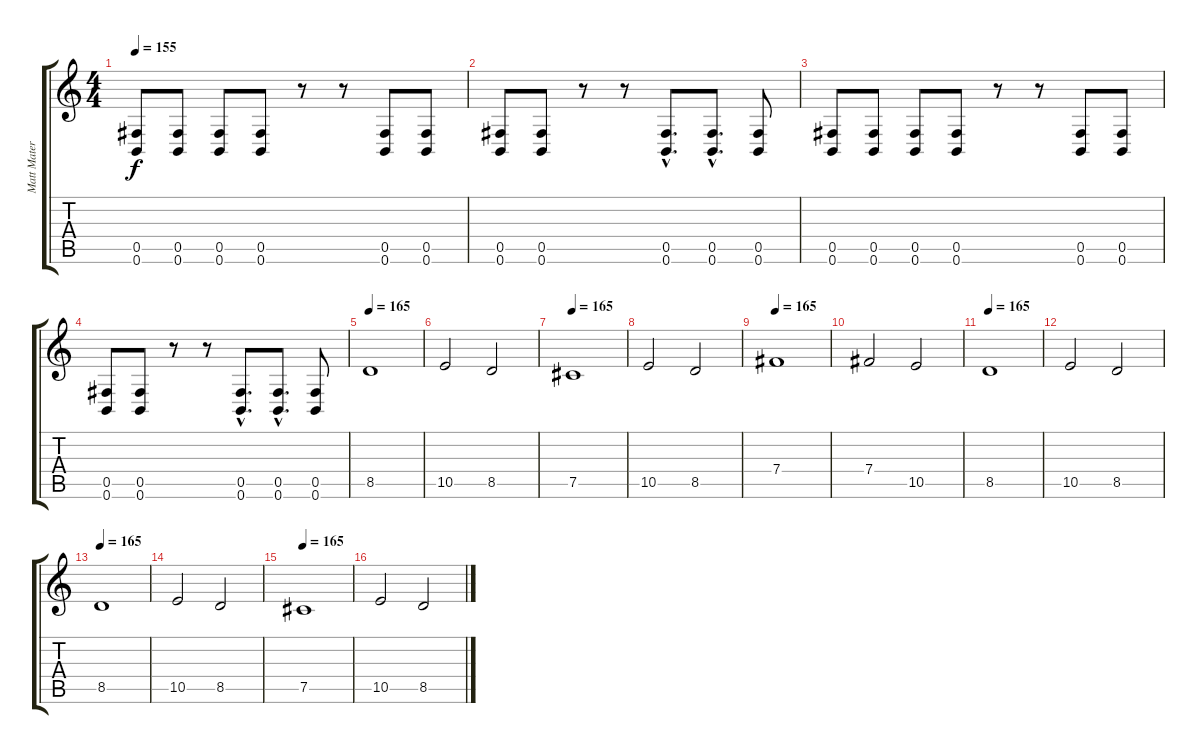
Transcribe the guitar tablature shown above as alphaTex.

\track ("Matt Matera" "Matt Mater") {instrument overdrivenguitar}
\staff {score tabs}
\tuning (Db4 Ab3 E3 B2 Gb2 B1) {hide}
\ts (4 4)
\tempo 155
\clef g2
\ks c
(0.5 0.6).8{dy f} (0.5 0.6).8 (0.5 0.6).8 (0.5 0.6).8 r.8 r.8 (0.5 0.6).8 (0.5 0.6).8 |
(0.5 0.6).8 (0.5 0.6).8 r.8 r.8 (0.5{hac} 0.6{hac}).8{d} (0.5{hac} 0.6{hac}).8{d} (0.5 0.6).8 |
(0.5 0.6).8 (0.5 0.6).8 (0.5 0.6).8 (0.5 0.6).8 r.8 r.8 (0.5 0.6).8 (0.5 0.6).8 |
(0.5 0.6).8 (0.5 0.6).8 r.8 r.8 (0.5{hac} 0.6{hac}).8{d} (0.5{hac} 0.6{hac}).8{d} (0.5 0.6).8 |
\tempo 165
8.5.1 |
10.5.2 8.5.2 |
\tempo 165
7.5.1 |
10.5.2 8.5.2 |
\tempo 165
7.4.1 |
7.4.2 10.5.2 |
\tempo 165
8.5.1 |
10.5.2 8.5.2 |
\tempo 165
8.5.1 |
10.5.2 8.5.2 |
\tempo 165
7.5.1 |
10.5.2 8.5.2
